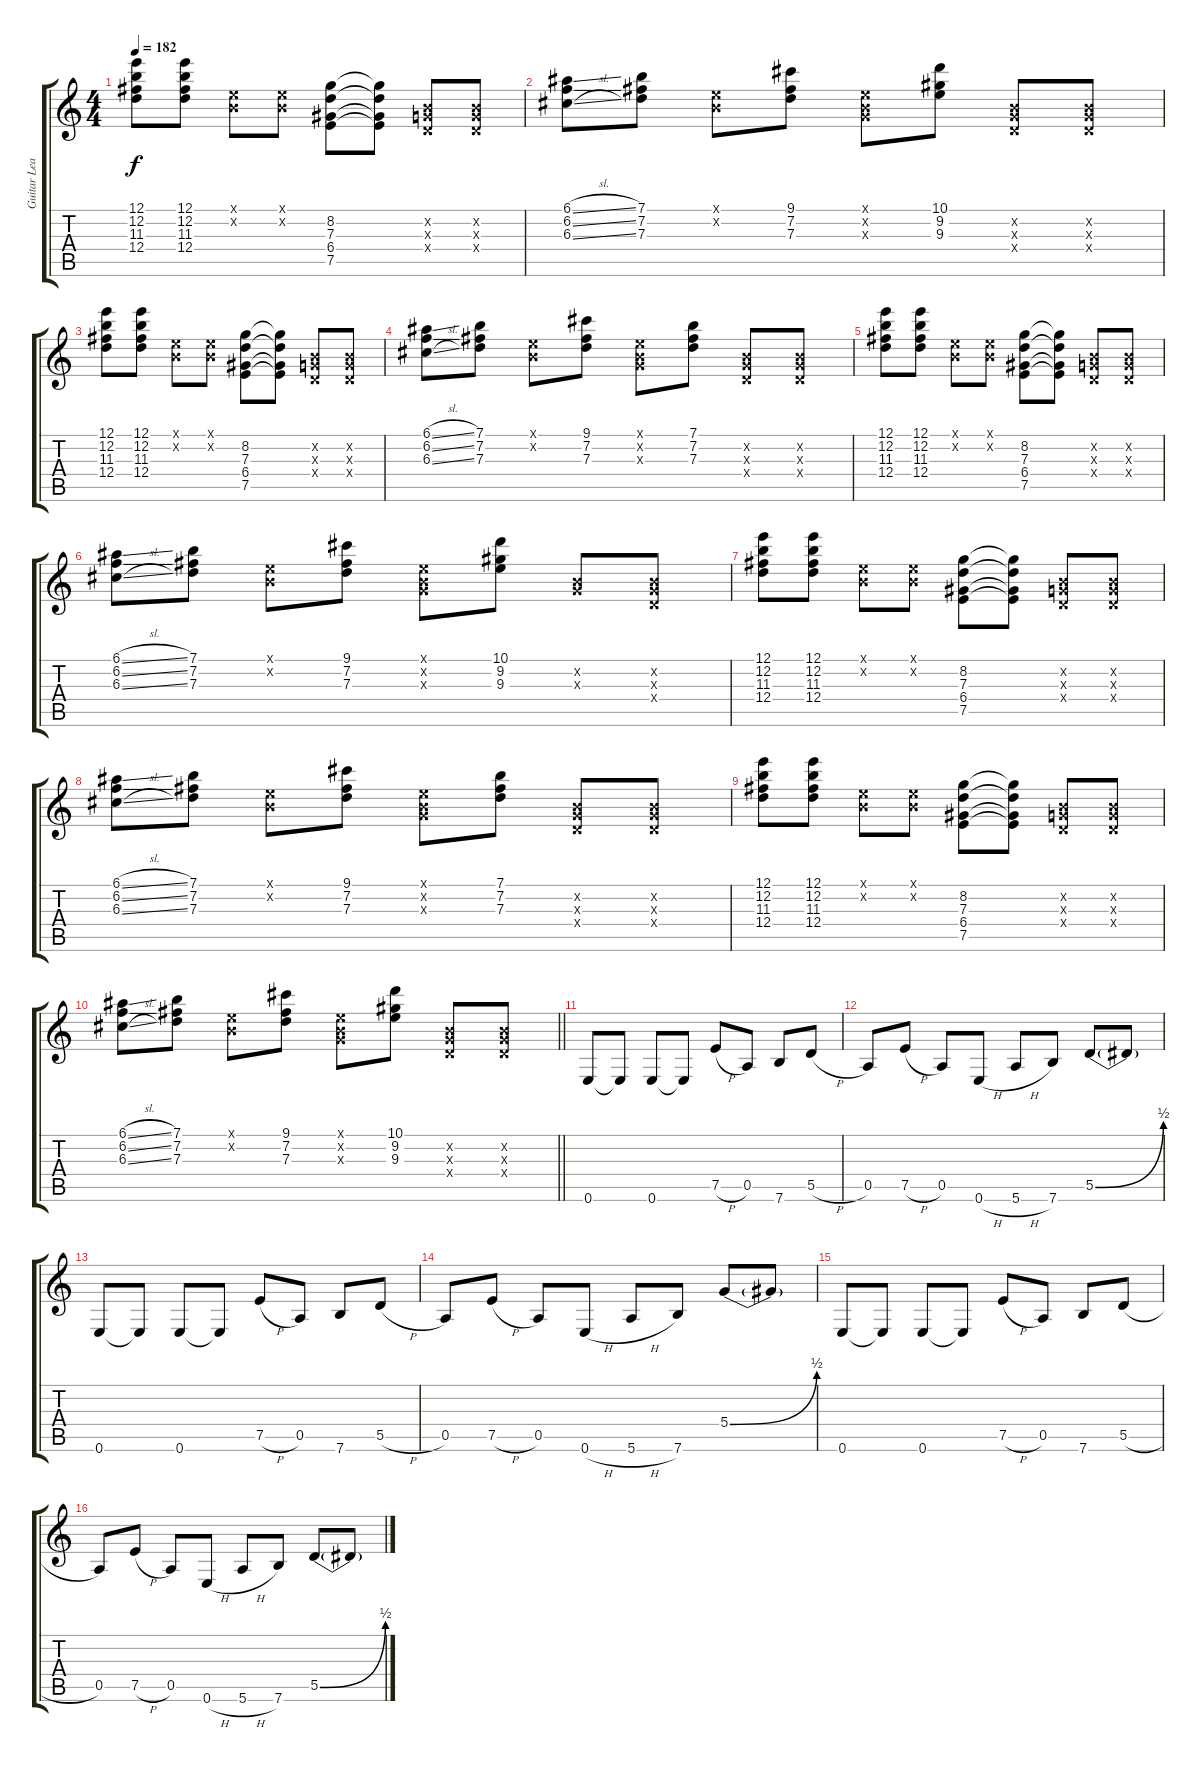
\track ("Guitar Lead" "Guitar Lea") {instrument overdrivenguitar}
\staff {score tabs}
\tuning (E4 B3 G3 D3 A2 E2) {hide}
\ts (4 4)
\tempo 182
\clef g2
\ks c
(12.1 12.2 11.3 12.4).8{dy f} (12.1 12.2 11.3 12.4).8 (0.1{x} 0.2{x}).8 (0.1{x} 0.2{x}).8 (8.2 7.3 6.4 7.5).8 (8.2{t} 7.3{t} 6.4{t} 7.5{t}).8 (0.2{x} 0.3{x} 0.4{x}).8 (0.2{x} 0.3{x} 0.4{x}).8 |
(6.1{sl} 6.2{sl} 6.3{sl}).8 (7.1 7.2 7.3).8 (0.1{x} 0.2{x}).8 (9.1 7.2 7.3).8 (0.1{x} 0.2{x} 0.3{x}).8 (10.1 9.2 9.3).8 (0.2{x} 0.3{x} 0.4{x}).8 (0.2{x} 0.3{x} 0.4{x}).8 |
(12.1 12.2 11.3 12.4).8 (12.1 12.2 11.3 12.4).8 (0.1{x} 0.2{x}).8 (0.1{x} 0.2{x}).8 (8.2 7.3 6.4 7.5).8 (8.2{t} 7.3{t} 6.4{t} 7.5{t}).8 (0.2{x} 0.3{x} 0.4{x}).8 (0.2{x} 0.3{x} 0.4{x}).8 |
(6.1{sl} 6.2{sl} 6.3{sl}).8 (7.1 7.2 7.3).8 (0.1{x} 0.2{x}).8 (9.1 7.2 7.3).8 (0.1{x} 0.2{x} 0.3{x}).8 (7.1 7.2 7.3).8 (0.2{x} 0.3{x} 0.4{x}).8 (0.2{x} 0.3{x} 0.4{x}).8 |
(12.1 12.2 11.3 12.4).8 (12.1 12.2 11.3 12.4).8 (0.1{x} 0.2{x}).8 (0.1{x} 0.2{x}).8 (8.2 7.3 6.4 7.5).8 (8.2{t} 7.3{t} 6.4{t} 7.5{t}).8 (0.2{x} 0.3{x} 0.4{x}).8 (0.2{x} 0.3{x} 0.4{x}).8 |
(6.1{sl} 6.2{sl} 6.3{sl}).8 (7.1 7.2 7.3).8 (0.1{x} 0.2{x}).8 (9.1 7.2 7.3).8 (0.1{x} 0.2{x} 0.3{x}).8 (10.1 9.2 9.3).8 (0.2{x} 0.3{x}).8 (0.2{x} 0.3{x} 0.4{x}).8 |
(12.1 12.2 11.3 12.4).8 (12.1 12.2 11.3 12.4).8 (0.1{x} 0.2{x}).8 (0.1{x} 0.2{x}).8 (8.2 7.3 6.4 7.5).8 (8.2{t} 7.3{t} 6.4{t} 7.5{t}).8 (0.2{x} 0.3{x} 0.4{x}).8 (0.2{x} 0.3{x} 0.4{x}).8 |
(6.1{sl} 6.2{sl} 6.3{sl}).8 (7.1 7.2 7.3).8 (0.1{x} 0.2{x}).8 (9.1 7.2 7.3).8 (0.1{x} 0.2{x} 0.3{x}).8 (7.1 7.2 7.3).8 (0.2{x} 0.3{x} 0.4{x}).8 (0.2{x} 0.3{x} 0.4{x}).8 |
(12.1 12.2 11.3 12.4).8 (12.1 12.2 11.3 12.4).8 (0.1{x} 0.2{x}).8 (0.1{x} 0.2{x}).8 (8.2 7.3 6.4 7.5).8 (8.2{t} 7.3{t} 6.4{t} 7.5{t}).8 (0.2{x} 0.3{x} 0.4{x}).8 (0.2{x} 0.3{x} 0.4{x}).8 |
\barLineRight lightlight
(6.1{sl} 6.2{sl} 6.3{sl}).8 (7.1 7.2 7.3).8 (0.1{x} 0.2{x}).8 (9.1 7.2 7.3).8 (0.1{x} 0.2{x} 0.3{x}).8 (10.1 9.2 9.3).8 (0.2{x} 0.3{x} 0.4{x}).8 (0.2{x} 0.3{x} 0.4{x}).8 |
0.6.8 0.6{t}.8 0.6.8 0.6{t}.8 7.5{h}.8 0.5.8 7.6.8 5.5{h}.8 |
0.5.8 7.5{h}.8 0.5.8 0.6{h}.8 5.6{h}.8 7.6.8 5.5{be (bend 0 0 60 2)}.8 5.5{t}.8 |
0.6.8 0.6{t}.8 0.6.8 0.6{t}.8 7.5{h}.8 0.5.8 7.6.8 5.5{h}.8 |
0.5.8 7.5{h}.8 0.5.8 0.6{h}.8 5.6{h}.8 7.6.8 5.4{be (bend 0 0 60 2)}.8 5.4{t}.8 |
0.6.8 0.6{t}.8 0.6.8 0.6{t}.8 7.5{h}.8 0.5.8 7.6.8 5.5{h}.8 |
0.5.8 7.5{h}.8 0.5.8 0.6{h}.8 5.6{h}.8 7.6.8 5.5{be (bend 0 0 60 2)}.8 5.5{t}.8
